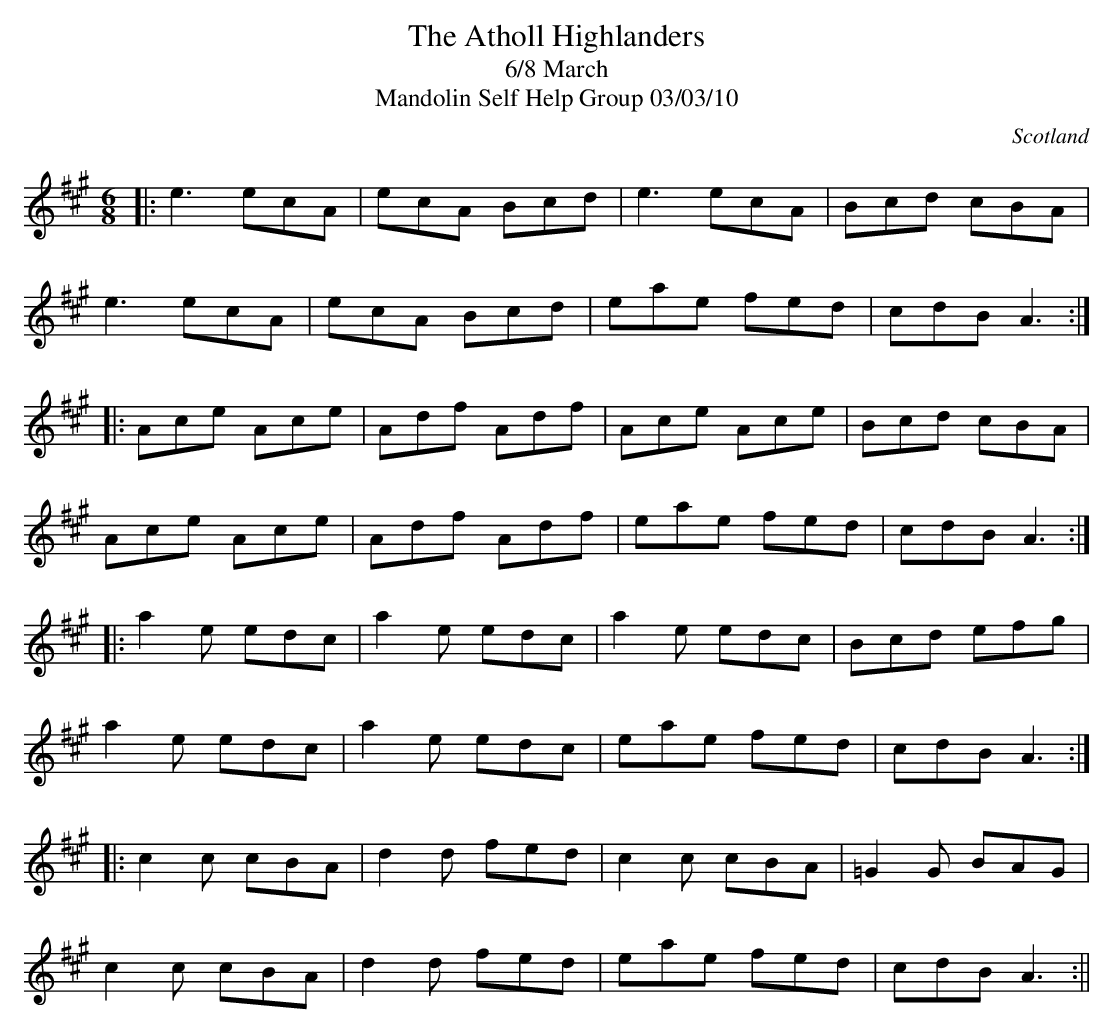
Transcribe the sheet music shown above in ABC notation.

X:1
T:Atholl Highlanders, The
T:6/8 March
T:Mandolin Self Help Group 03/03/10
O:Scotland
M:6/8
L:1/8
K:A
|:e3 ecA|ecA Bcd|e3 ecA|Bcd cBA|!
e3 ecA|ecA Bcd|eae fed|cdB A3:|!
|:Ace Ace|Adf Adf|Ace Ace|Bcd cBA|!
Ace Ace|Adf Adf|eae fed|cdB A3:|!
|:a2e edc|a2e edc|a2e edc|Bcd efg|!
a2e edc|a2e edc|eae fed|cdB A3:|!
|:c2 c cBA|d2 d fed|c2 c cBA|=G2 G BAG |!
c2 c cBA|d2 d fed|eae fed|cdB A3:||!
